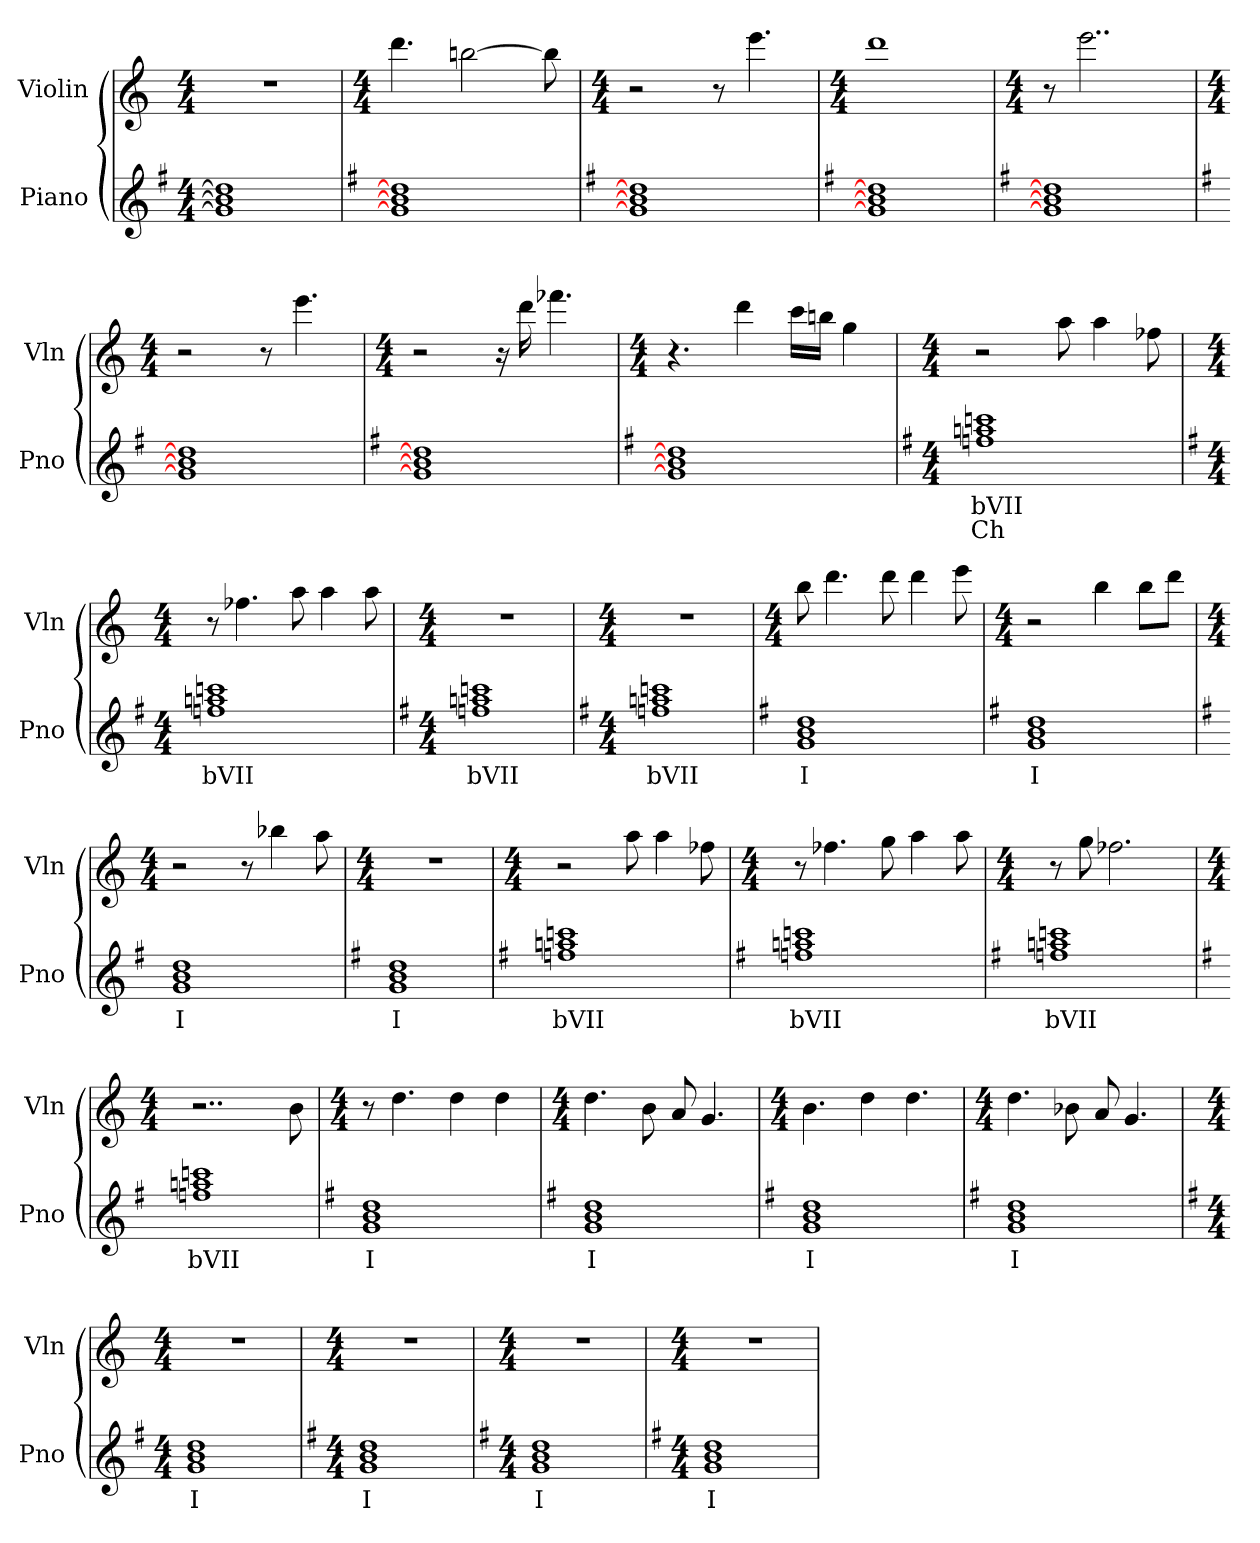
**kern	**text	**text	**kern
*part2	*part2	*part2	*part1
*staff2	*staff2	*staff2	*staff1
*I"Piano	*	*	*I"Violin
*I'Pno	*	*	*I'Vln
*k[f#]	*	*	*
*G:	*	*	*
*M4/4	*	*	*M4/4
=	=	=	=
1g] 1b] 1dd]	.	.	1r
=	=	=	=
*k[f#]	*	*	*
*G:	*	*	*
*	*	*	*M4/4
1g] 1b] 1dd]	.	.	4.ddd
.	.	.	[2bbn
.	.	.	8bb]
=	=	=	=
*k[f#]	*	*	*
*G:	*	*	*
*	*	*	*M4/4
1g] 1b] 1dd]	.	.	2r
.	.	.	8r
.	.	.	4.eee
=	=	=	=
*k[f#]	*	*	*
*G:	*	*	*
*	*	*	*M4/4
1g] 1b] 1dd]	.	.	1ddd
=	=	=	=
*k[f#]	*	*	*
*G:	*	*	*
*	*	*	*M4/4
1g] 1b] 1dd]	.	.	8r
.	.	.	2..eee
=	=	=	=
*k[f#]	*	*	*
*G:	*	*	*
*	*	*	*M4/4
1g] 1b] 1dd]	.	.	2r
.	.	.	8r
.	.	.	4.eee
=	=	=	=
*k[f#]	*	*	*
*G:	*	*	*
*	*	*	*M4/4
1g] 1b] 1dd]	.	.	2r
.	.	.	16r
.	.	.	16ddd
.	.	.	4.fff-X
=	=	=	=
*k[f#]	*	*	*
*G:	*	*	*
*	*	*	*M4/4
1g] 1b] 1dd]	.	.	4.r
.	.	.	4ddd
.	.	.	16cccLL
.	.	.	16bbnJJ
.	.	.	4gg
=	=	=	=
*k[f#]	*	*	*
*G:	*	*	*
*M4/4	*	*	*M4/4
1ffn 1aan 1cccn	bVII	Ch	2r
.	.	.	8aa
.	.	.	4aa
.	.	.	8ff-X
=	=	=	=
*k[f#]	*	*	*
*G:	*	*	*
*M4/4	*	*	*M4/4
1ffn 1aan 1cccn	bVII	.	8r
.	.	.	4.ff-X
.	.	.	8aa
.	.	.	4aa
.	.	.	8aa
=	=	=	=
*k[f#]	*	*	*
*G:	*	*	*
*M4/4	*	*	*M4/4
1ffn 1aan 1cccn	bVII	.	1r
=	=	=	=
*k[f#]	*	*	*
*G:	*	*	*
*M4/4	*	*	*M4/4
1ffn 1aan 1cccn	bVII	.	1r
=	=	=	=
*k[f#]	*	*	*
*G:	*	*	*
*	*	*	*M4/4
1g 1b 1dd	I	.	8bb
.	.	.	4.ddd
.	.	.	8ddd
.	.	.	4ddd
.	.	.	8eee
=	=	=	=
*k[f#]	*	*	*
*G:	*	*	*
*	*	*	*M4/4
1g 1b 1dd	I	.	2r
.	.	.	4bb
.	.	.	8bbL
.	.	.	8dddJ
=	=	=	=
*k[f#]	*	*	*
*G:	*	*	*
*	*	*	*M4/4
1g 1b 1dd	I	.	2r
.	.	.	8r
.	.	.	4bb-X
.	.	.	8aa
=	=	=	=
*k[f#]	*	*	*
*G:	*	*	*
*	*	*	*M4/4
1g 1b 1dd	I	.	1r
=	=	=	=
*k[f#]	*	*	*
*G:	*	*	*
*	*	*	*M4/4
1ffn 1aan 1cccn	bVII	.	2r
.	.	.	8aa
.	.	.	4aa
.	.	.	8ff-X
=	=	=	=
*k[f#]	*	*	*
*G:	*	*	*
*	*	*	*M4/4
1ffn 1aan 1cccn	bVII	.	8r
.	.	.	4.ff-X
.	.	.	8gg
.	.	.	4aa
.	.	.	8aa
=	=	=	=
*k[f#]	*	*	*
*G:	*	*	*
*	*	*	*M4/4
1ffn 1aan 1cccn	bVII	.	8r
.	.	.	8gg
.	.	.	2.ff-X
=	=	=	=
*k[f#]	*	*	*
*G:	*	*	*
*	*	*	*M4/4
1ffn 1aan 1cccn	bVII	.	2..r
.	.	.	8b
=	=	=	=
*k[f#]	*	*	*
*G:	*	*	*
*	*	*	*M4/4
1g 1b 1dd	I	.	8r
.	.	.	4.dd
.	.	.	4dd
.	.	.	4dd
=	=	=	=
*k[f#]	*	*	*
*G:	*	*	*
*	*	*	*M4/4
1g 1b 1dd	I	.	4.dd
.	.	.	8b
.	.	.	8a
.	.	.	4.g
=	=	=	=
*k[f#]	*	*	*
*G:	*	*	*
*	*	*	*M4/4
1g 1b 1dd	I	.	4.b
.	.	.	4dd
.	.	.	4.dd
=	=	=	=
*k[f#]	*	*	*
*G:	*	*	*
*	*	*	*M4/4
1g 1b 1dd	I	.	4.dd
.	.	.	8b-X
.	.	.	8a
.	.	.	4.g
=	=	=	=
*k[f#]	*	*	*
*G:	*	*	*
*M4/4	*	*	*M4/4
1g 1b 1dd	I	.	1r
=	=	=	=
*k[f#]	*	*	*
*G:	*	*	*
*M4/4	*	*	*M4/4
1g 1b 1dd	I	.	1r
=	=	=	=
*k[f#]	*	*	*
*G:	*	*	*
*M4/4	*	*	*M4/4
1g 1b 1dd	I	.	1r
=	=	=	=
*k[f#]	*	*	*
*G:	*	*	*
*M4/4	*	*	*M4/4
1g 1b 1dd	I	.	1r
=	=	=	=
*-	*-	*-	*-
